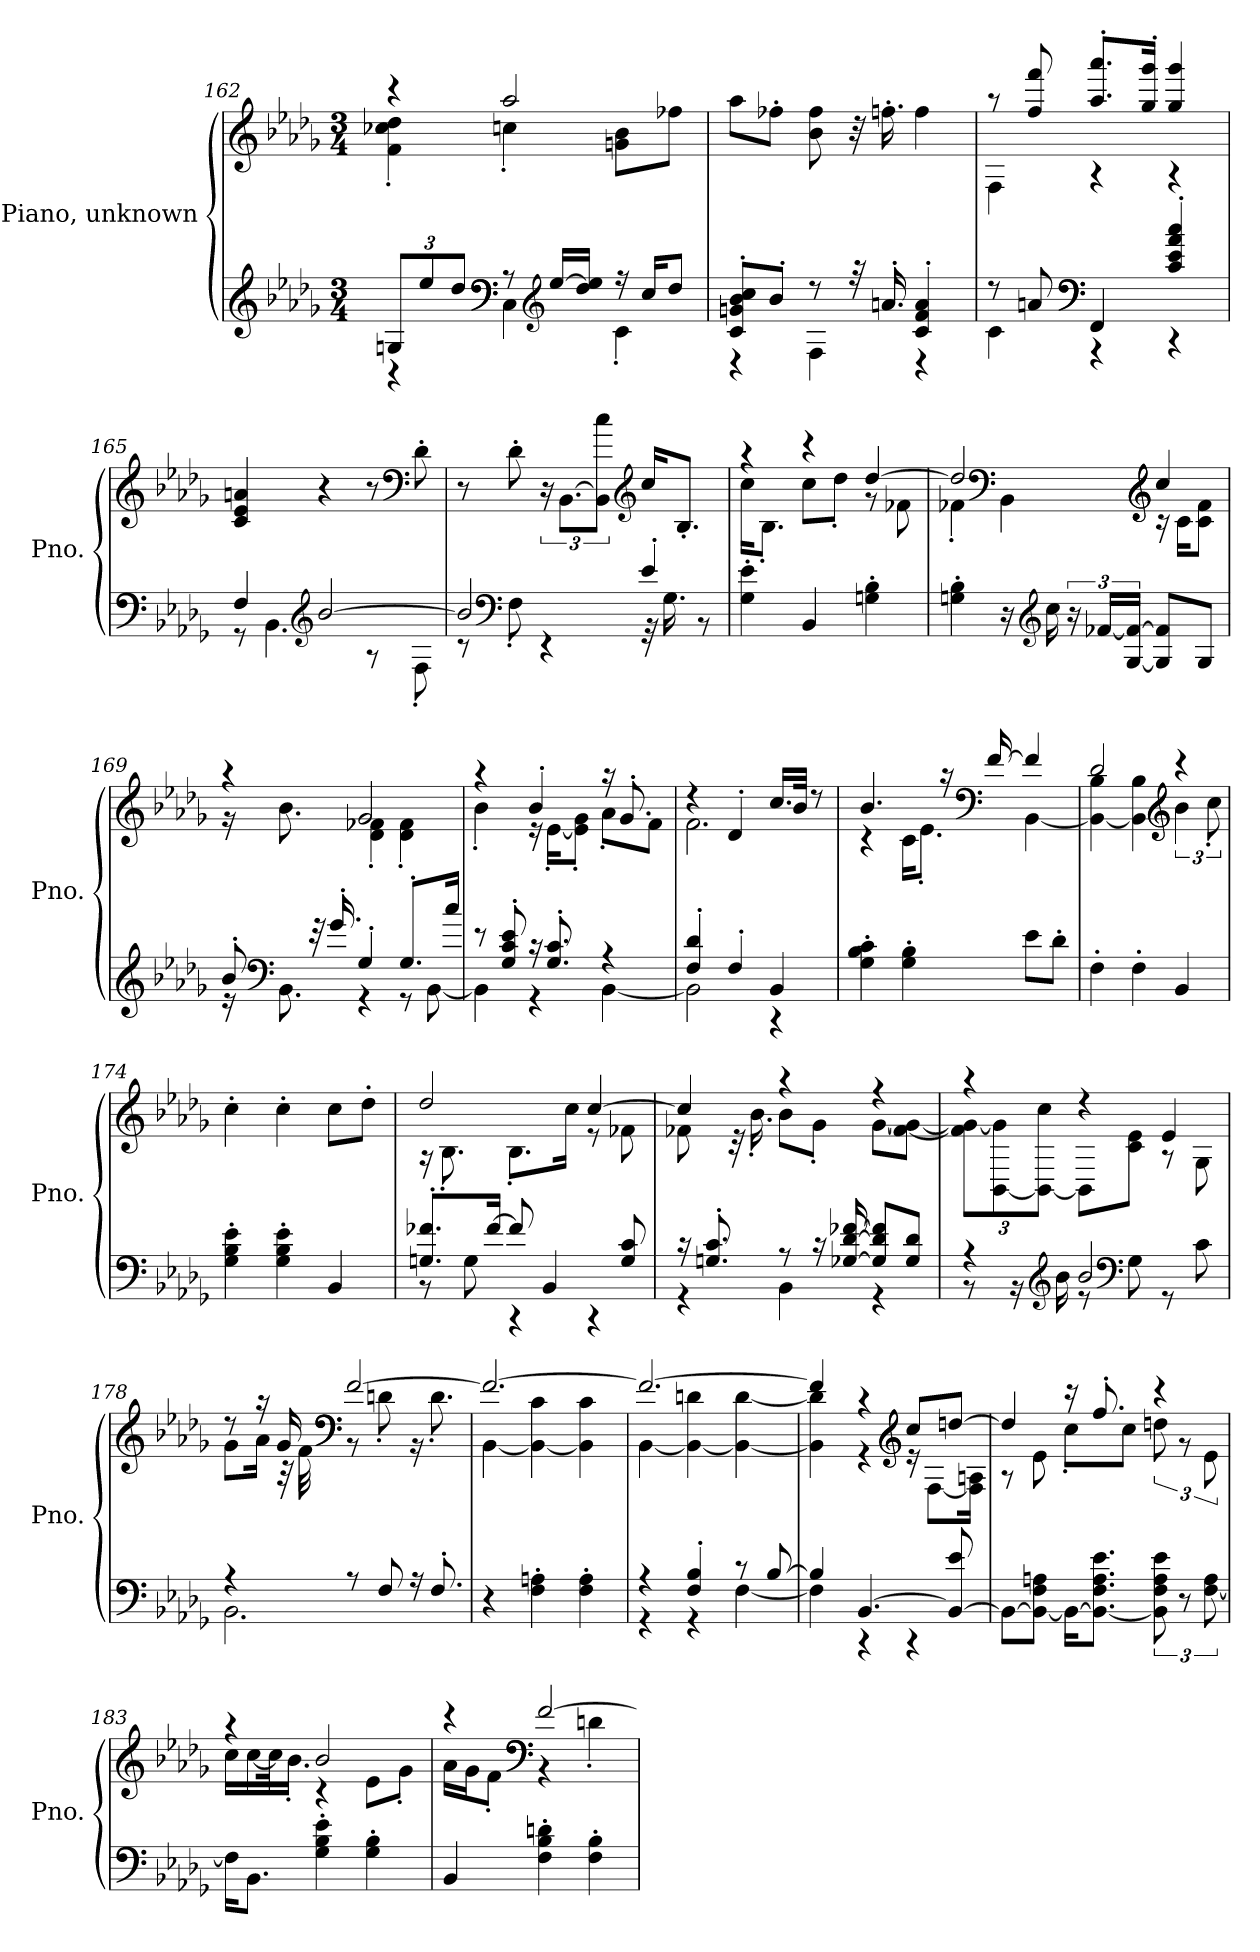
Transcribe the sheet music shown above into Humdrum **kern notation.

**kern	**kern
*part1	*part1
*staff2	*staff1
*I"Piano, unknown	*
*I'Pno.	*
*clefG2	*clefG2
*k[b-e-a-d-g-]	*k[b-e-a-d-g-]
*M3/4	*M3/4
*Xbrackettup	*
=162	=162
*^	*^
12Gn/L	4r	4r	4f\' 4cc-X\' 4dd-\'
12ee-/	.	.	.
12dd-/J	.	.	.
*clefF4	*	*	*
8r	4C\	2aa-/	4ccn'\
*clefG2	*	*	*
[16ee-/LL	.	.	.
16dd-/ 16ee-/]JJ	.	.	.
16r	4c'\	.	8gn\ 8b-\L
16cc/KL	.	.	.
8dd-/J	.	.	8ff-X\J
*	*	*v	*v
=163	=163	=163
8c/' 8gn/' 8b-/' 8cc/'L	4r	8aa-\L
8b-'/J	.	8ff-X'\J
8r	4F\	8b-\ 8ff-\
32r	.	32r
16.an'/	.	16.ffn'\
4c/' 4f/' 4a/'	4r	4ff\
!!LO:LB:g=z
=164	=164	=164
*	*	*^
8r	4c\	8r	4F\
8an/	.	8ff/ 8fff/	.
*clefF4	*	*	*
4FF/	4r	8.aa-/' 8.aaa-/'L	4r
.	.	16gg-/' 16ggg-/'Jk	.
4c/' 4e-/' 4a/' 4cc/'	4r	4gg-/ 4ggg-/	4r
*	*	*v	*v
=165	=165	=165
4F/	8r	4c/ 4e-/ 4an/
.	4.BB-\	.
*clefG2	*	*
[2b-/	.	4r
.	8r	8r
*	*	*clefF4
.	8F'\	8d-'\
=166	=166	=166
2b-/]	8r	8r
*clefF4	*	*
.	8F'\	8d-'\
.	4r	24r
.	.	[12.BB-\L
.	.	12BB-\] 12cc\J
*	*	*clefG2
4e-'/	32r	16cc/KL
.	16.G-\	.
.	.	8.B-'/J
.	8r	.
*v	*v	*
=167	=167
*	*^
4G-\' 4e-\'	4r	16cc\KL
.	.	8.B-'\J
4BB-/	4r	8cc\L
.	.	8dd-'\J
4Gn\' 4B-\'	[4dd-/	8r
.	.	8f-X\
!!LO:LB:g=z	!!
=168	=168	=168
4Gn\' 4B-\'	2dd-/]	4f-X'\
*	*clefF4	*
16r	.	4BB-\
*clefG2	*	*
16cc\	.	.
*brackettup	*	*
24r	.	.
[24f-X/LL	.	.
[24G/ 24f-/_JJ	.	.
*	*clefG2	*
8G/] 8f-/]L	4cc/	16r
.	.	16c\KL
8G/J	.	8c\ 8f-\J
=169	=169	=169
*^	*	*
8b-'/	16r	4r	16r
*clefF4	*	*	*
.	8.BB-\	.	8.b-\
32r	.	.	.
16.g-'/	.	.	.
4G-'/	4r	2g-/	4d-\' 4f-X\'
8.G-'/L	8r	.	4d-\' 4f-\'
.	[8BB-\	.	.
16cc/Jk	.	.	.
=170	=170	=170	=170
8r	4BB-\]	4r	4b-'\
8G-/' 8c/' 8e-/'	.	.	.
16r	4r	4b-'/	16r
8.G-/' 8.c/'	.	.	[16e-'\KL
.	.	.	8e-\]' 8g-\'J
4r	[4BB-\	16r	8a-'\L
.	.	8.g-'/	.
.	.	.	8f\J
!!LO:LB:g=z	!!
=171	=171	=171	=171
4F/' 4d-/'	2BB-\]	4r	2.f\
4F'/	.	4d-'/	.
4BB-/	4r	16.cc/LL	.
.	.	32b-/JJk	.
.	.	8r	.
*v	*v	*	*
=172	=172	=172
4G-\' 4B-\' 4c\'	4.b-/	4r
4G-\' 4B-\'	.	16c\KL
.	.	8.e-'\J
.	16r	.
*	*clefF4	*
.	[16f/	.
8e-\L	4f/]	[4BB-\
8d-'\J	.	.
=173	=173	=173
4F'\	2d-/	4BB-\_ 4B-\
4F'\	.	4BB-\] 4B-\
*	*clefG2	*
4BB-/	4r	6b-\
.	.	12cc'\
*	*v	*v
=174	=174
4G-\' 4B-\' 4e-\'	4cc'\
4G-\' 4B-\' 4e-\'	4cc'\
4BB-/	8cc\L
.	8dd-'\J
=175	=175
*^	*^
8.Gn/' 8.f-X/'L	8r	2dd-/	16r
.	.	.	8.B-'\
.	8G\	.	.
[16f-/Jk	.	.	.
8f-/]	4r	.	8.B-'\L
4BB-/	.	.	.
.	.	.	16cc\Jk
.	4r	[4cc/	8r
8G/ 8c/	.	.	8f-X\
!!LO:LB:g=z	!!
=176	=176	=176	=176
16r	4r	4cc/]	8f-X\
8.Gn/' 8.c/'	.	.	.
.	.	.	32r
.	.	.	16.b-'\
8r	4BB-\	4r	8b-\L
16r	.	.	8g-'\J
[16G-X/ [16d-/ [16f-X/	.	.	.
8G-/] 8d-/] 8f-/]L	4r	4r	[8g-\L
8G-/ 8d-/J	.	.	[8f-\ 8g-\_J
=177	=177	=177	=177
*	*	*	*Xbrackettup
4r	8r	4r	12f-\] 12g-\_L
.	.	.	[12BB-\ 12g-\]
.	16r	.	.
.	.	.	12BB-\_ 12cc\J
*clefG2	*	*	*
.	16b-\	.	.
2b-/	8r	4r	8BB-\L]
*clefF4	*	*	*
.	8G-\	.	8c\ 8e-\J
.	8r	4e-/	8r
.	8c\	.	8G-\
=178	=178	=178	=178
4r	2.BB-\	8r	8g-\L
.	.	16r	16a-\Jk
.	.	16g-/	32r
.	.	.	32f\
*	*	*clefF4	*
8r	.	[2f/	8r
8F/	.	.	8dn'\
16r	.	.	16r
8.F'/	.	.	8.d'\
*v	*v	*	*
!!LO:LB:g=z	!!
=179	=179	=179
4r	2.f/_	[4BB-\
4F\' 4An\'	.	4BB-\_ 4c\
4F\' 4A\'	.	4BB-\] 4c\
=180	=180	=180
*^	*	*
4r	4r	2.f/_	[4BB-\
4F/' 4B-/'	4r	.	4BB-\_ 4dn\
8r	[4F\	.	4BB-\_ [4d\
[8B-/	.	.	.
=181	=181	=181	=181
4B-/]	4F\]	4f/]	4BB-\] 4d\]
[4.BB-/	4r	4r	4r
*	*	*clefG2	*
.	4r	8cc/L	16r
.	.	.	[8F\L
8BB-/_ 8e-/	.	[8ddn/J	.
.	.	.	16F\] 16An\Jk
*v	*v	*	*
=182	=182	=182
8BB-\L_	4dd/]	8r
8BB-\_ 8F\ 8An\J	.	8e-\
16BB-\KL_	16r	8cc'\L
8.BB-\_ 8.F\ 8.A\ 8.e-\J	8.ff'/	.
.	.	8cc\J
*	*	*brackettup
12BB-\] 12F\ 12A\ 12e-\	4r	12ddn\
12r	.	12r
[12F\ 12A\	.	12e-\
=183	=183	=183
16F\KL]	4r	16cc\LL
8.BB-\J	.	[16cc\
.	.	32cc\K]
.	.	16.b-'\JJ
4G-\' 4B-\' 4e-\'	2b-/	4r
4G-\' 4B-\'	.	8e-\L
.	.	8g-'\J
!!LO:PB:g=z	!!
=184	=184	=184
4BB-/	4r	16a-\LL
.	.	16g-\J
.	.	8f'\J
*	*clefF4	*
4F\' 4B-\' 4dn\'	[2f/	4r
4F\' 4B-\'	.	4dn'\
*	*v	*v
=	=
*-	*-
